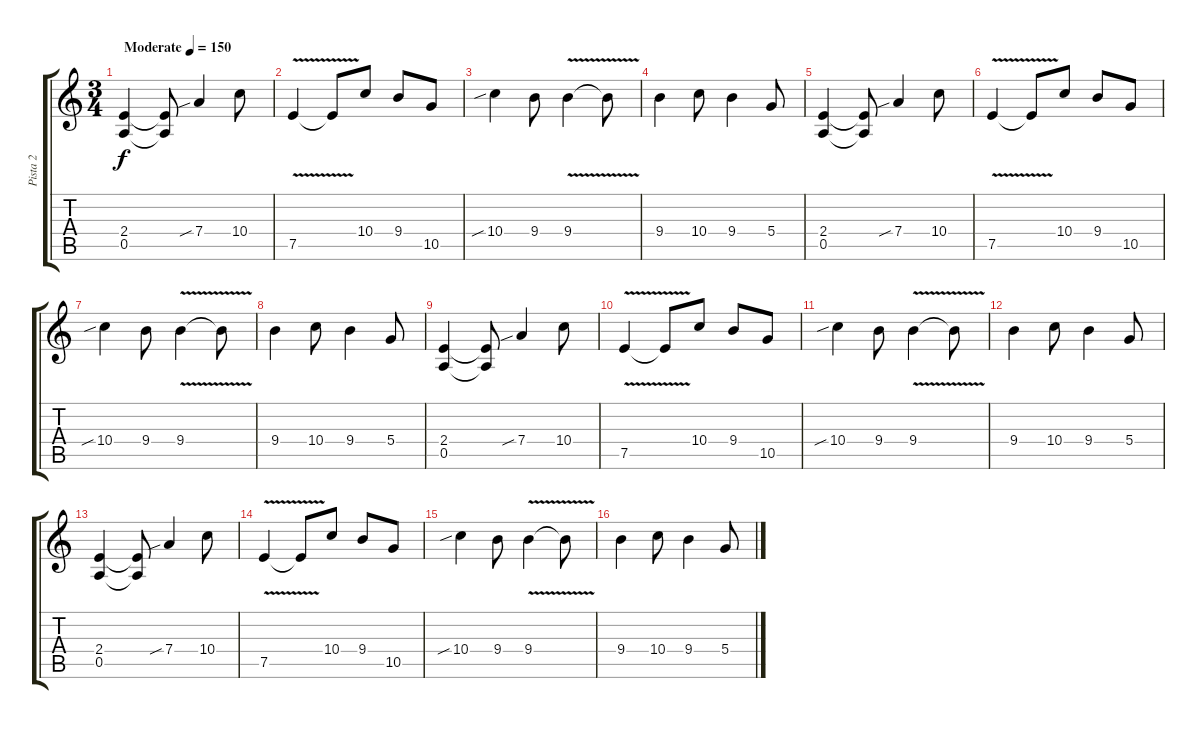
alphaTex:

\track ("Pista 2" "Pista 2") {instrument distortionguitar}
\staff {score tabs}
\tuning (E4 B3 G3 D3 A2 E2) {hide}
\ts (3 4)
\tempo (150 "Moderate")
\clef g2
\ks c
(2.4 0.5).4{dy f instrument distortionguitar} (2.4{t} 0.5{t}).8 7.4{sib}.4 10.4.8 |
7.5{v}.4 7.5{t}.8 10.4.8 9.4.8 10.5.8 |
10.4{sib}.4 9.4.8 9.4{v}.4 9.4{t}.8 |
9.4.4 10.4.8 9.4.4 5.4.8 |
(2.4 0.5).4 (2.4{t} 0.5{t}).8 7.4{sib}.4 10.4.8 |
7.5{v}.4 7.5{t}.8 10.4.8 9.4.8 10.5.8 |
10.4{sib}.4 9.4.8 9.4{v}.4 9.4{t}.8 |
9.4.4 10.4.8 9.4.4 5.4.8 |
(2.4 0.5).4 (2.4{t} 0.5{t}).8 7.4{sib}.4 10.4.8 |
7.5{v}.4 7.5{t}.8 10.4.8 9.4.8 10.5.8 |
10.4{sib}.4 9.4.8 9.4{v}.4 9.4{t}.8 |
9.4.4 10.4.8 9.4.4 5.4.8 |
(2.4 0.5).4 (2.4{t} 0.5{t}).8 7.4{sib}.4 10.4.8 |
7.5{v}.4 7.5{t}.8 10.4.8 9.4.8 10.5.8 |
10.4{sib}.4 9.4.8 9.4{v}.4 9.4{t}.8 |
9.4.4 10.4.8 9.4.4 5.4.8
